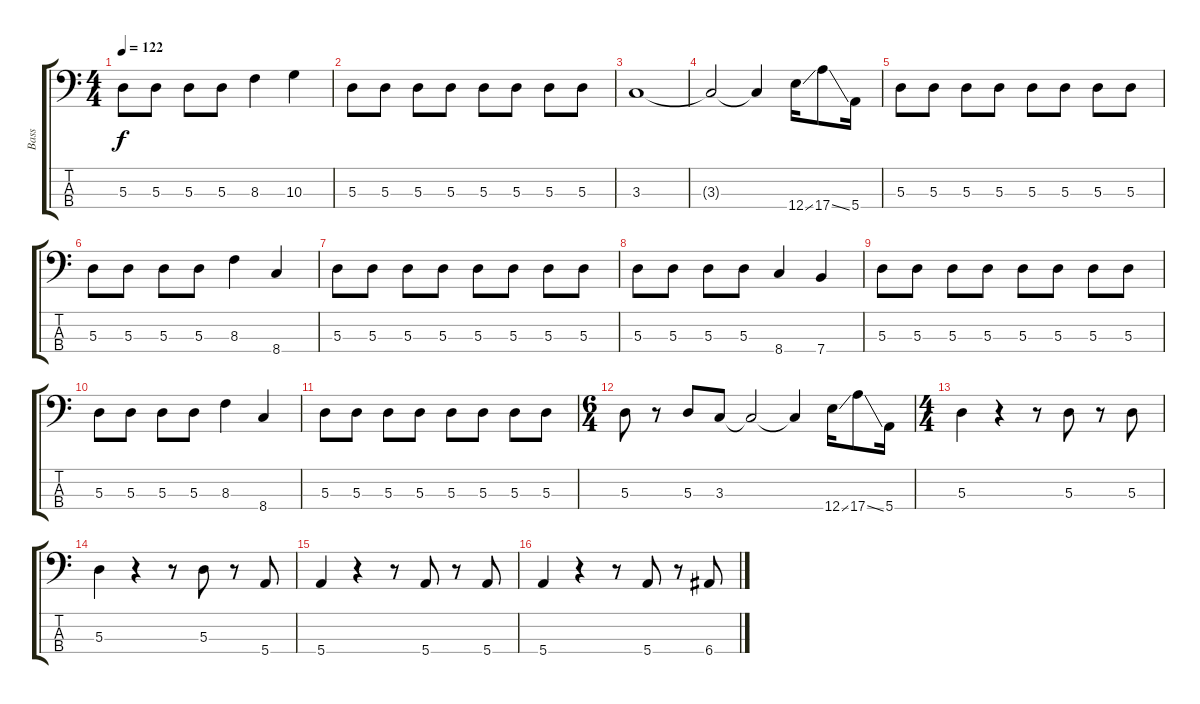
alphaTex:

\track ("Bass" "Bass") {instrument electricbassfinger}
\staff {score tabs}
\tuning (G2 D2 A1 E1) {hide}
\ts (4 4)
\tempo 122
\clef f4
\ks c
5.3.8{dy f} 5.3.8 5.3.8 5.3.8 8.3.4 10.3.4 |
5.3.8 5.3.8 5.3.8 5.3.8 5.3.8 5.3.8 5.3.8 5.3.8 |
3.3.1 |
3.3{t}.2 3.3{t}.4 12.4{ss}.16 17.4{ss}.8 5.4.16 |
5.3.8 5.3.8 5.3.8 5.3.8 5.3.8 5.3.8 5.3.8 5.3.8 |
5.3.8 5.3.8 5.3.8 5.3.8 8.3.4 8.4.4 |
5.3.8 5.3.8 5.3.8 5.3.8 5.3.8 5.3.8 5.3.8 5.3.8 |
5.3.8 5.3.8 5.3.8 5.3.8 8.4.4 7.4.4 |
5.3.8 5.3.8 5.3.8 5.3.8 5.3.8 5.3.8 5.3.8 5.3.8 |
5.3.8 5.3.8 5.3.8 5.3.8 8.3.4 8.4.4 |
5.3.8 5.3.8 5.3.8 5.3.8 5.3.8 5.3.8 5.3.8 5.3.8 |
\ts (6 4)
5.3.8 r.8 5.3.8 3.3.8 3.3{t}.2 3.3{t}.4 12.4{ss}.16 17.4{ss}.8 5.4.16 |
\ts (4 4)
5.3.4 r.4 r.8 5.3.8 r.8 5.3.8 |
5.3.4 r.4 r.8 5.3.8 r.8 5.4.8 |
5.4.4 r.4 r.8 5.4.8 r.8 5.4.8 |
5.4.4 r.4 r.8 5.4.8 r.8 6.4.8
